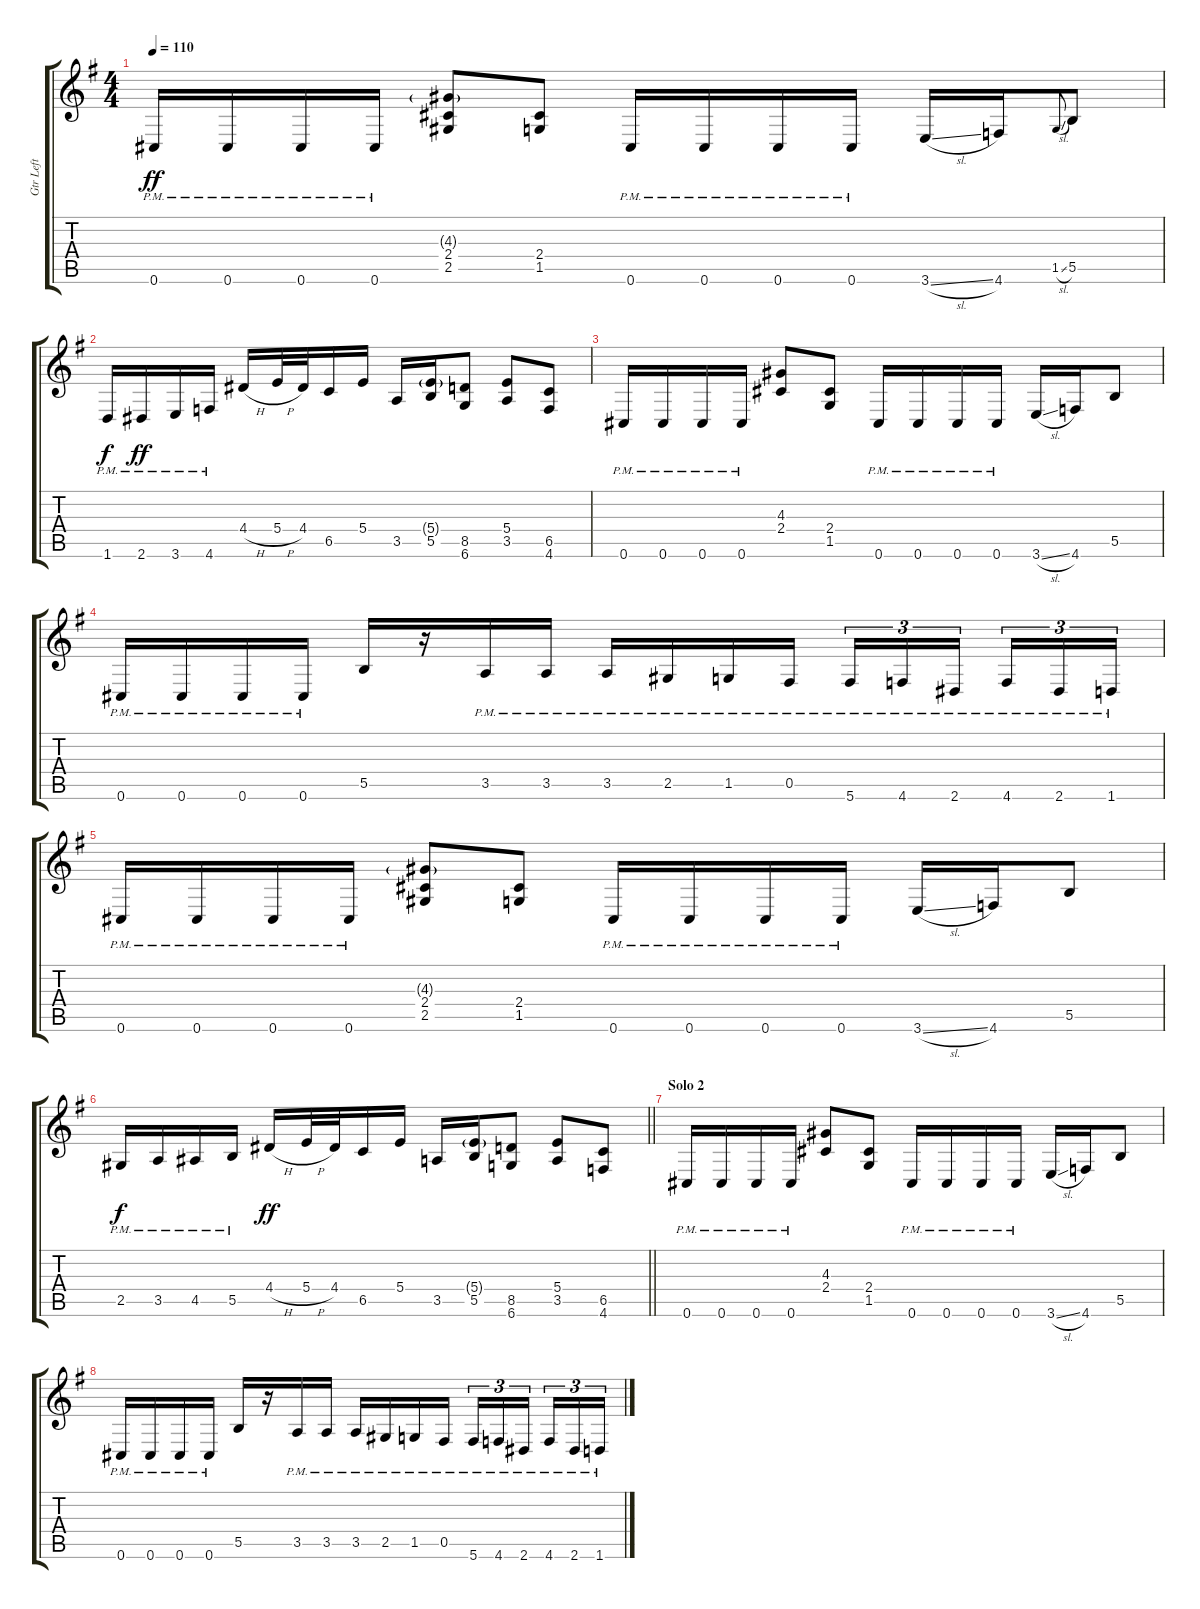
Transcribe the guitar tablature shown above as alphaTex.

\track ("Gtr Left" "Gtr Left") {instrument distortionguitar}
\staff {score tabs}
\tuning (Db4 Ab3 E3 B2 Gb2 Db2) {hide}
\ts (4 4)
\tempo 110
\clef g2
\ks eminor
0.6{pm}.16{dy ff} 0.6{pm}.16 0.6{pm}.16 0.6{pm}.16 (4.3{g} 2.4 2.5).8 (2.4 1.5).8 0.6{pm}.16 0.6{pm}.16 0.6{pm}.16 0.6{pm}.16 3.6{sl}.16 4.6.16 1.5{sl}.8{gr onbeat} 5.5.8 |
1.6{pm}.16{dy f} 2.6{pm}.16{dy ff} 3.6{pm}.16 4.6{pm}.16 4.4{h}.16 5.4{h}.32 4.4.32 6.5.16 5.4.16 3.5.16 (5.4{g} 5.5).16 (8.5 6.6).8 (5.4 3.5).8 (6.5 4.6).8 |
0.6{pm}.16 0.6{pm}.16 0.6{pm}.16 0.6{pm}.16 (4.3 2.4).8 (2.4 1.5).8 0.6{pm}.16 0.6{pm}.16 0.6{pm}.16 0.6{pm}.16 3.6{sl}.16 4.6.16 5.5.8 |
0.6{pm}.16 0.6{pm}.16 0.6{pm}.16 0.6{pm}.16 5.5.16 r.16 3.5{pm}.16 3.5{pm}.16 3.5{pm}.16 2.5{pm}.16 1.5{pm}.16 0.5{pm}.16 5.6{pm}.16{tu (3 2)} 4.6{pm}.16{tu (3 2)} 2.6{pm}.16{tu (3 2) beam splitsecondary} 4.6{pm}.16{tu (3 2)} 2.6{pm}.16{tu (3 2)} 1.6{pm}.16{tu (3 2)} |
0.6{pm}.16 0.6{pm}.16 0.6{pm}.16 0.6{pm}.16 (4.3{g} 2.4 2.5).8 (2.4 1.5).8 0.6{pm}.16 0.6{pm}.16 0.6{pm}.16 0.6{pm}.16 3.6{sl}.16 4.6.16 5.5.8 |
\barLineRight lightlight
2.5{pm}.16{dy f} 3.5{pm}.16 4.5{pm}.16 5.5{pm}.16 4.4{h}.16{dy ff} 5.4{h}.32 4.4.32 6.5.16 5.4.16 3.5.16 (5.4{g} 5.5).16 (8.5 6.6).8 (5.4 3.5).8 (6.5 4.6).8 |
\section ("" "Solo 2")
0.6{pm}.16 0.6{pm}.16 0.6{pm}.16 0.6{pm}.16 (4.3 2.4).8 (2.4 1.5).8 0.6{pm}.16 0.6{pm}.16 0.6{pm}.16 0.6{pm}.16 3.6{sl}.16 4.6.16 5.5.8 |
0.6{pm}.16 0.6{pm}.16 0.6{pm}.16 0.6{pm}.16 5.5.16 r.16 3.5{pm}.16 3.5{pm}.16 3.5{pm}.16 2.5{pm}.16 1.5{pm}.16 0.5{pm}.16 5.6{pm}.16{tu (3 2)} 4.6{pm}.16{tu (3 2)} 2.6{pm}.16{tu (3 2) beam splitsecondary} 4.6{pm}.16{tu (3 2)} 2.6{pm}.16{tu (3 2)} 1.6{pm}.16{tu (3 2)}
